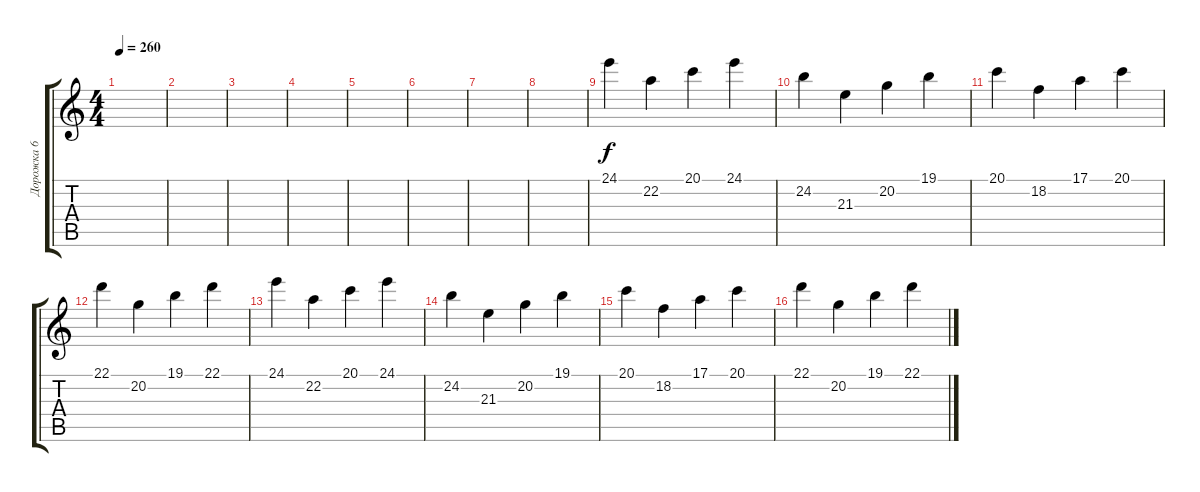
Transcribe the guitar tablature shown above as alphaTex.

\track ("Дорожка 6" "Дорожка 6") {instrument fx1rain}
\staff {score tabs}
\tuning (E4 B3 G3 D3 A2 E2) {hide}
\ts (4 4)
\tempo 260
\clef g2
\ks c
|
|
|
|
|
|
|
|
24.1.4 22.2.4 20.1.4 24.1.4 |
24.2.4 21.3.4 20.2.4 19.1.4 |
20.1.4 18.2.4 17.1.4 20.1.4 |
22.1.4 20.2.4 19.1.4 22.1.4 |
24.1.4 22.2.4 20.1.4 24.1.4 |
24.2.4 21.3.4 20.2.4 19.1.4 |
20.1.4 18.2.4 17.1.4 20.1.4 |
22.1.4 20.2.4 19.1.4 22.1.4
